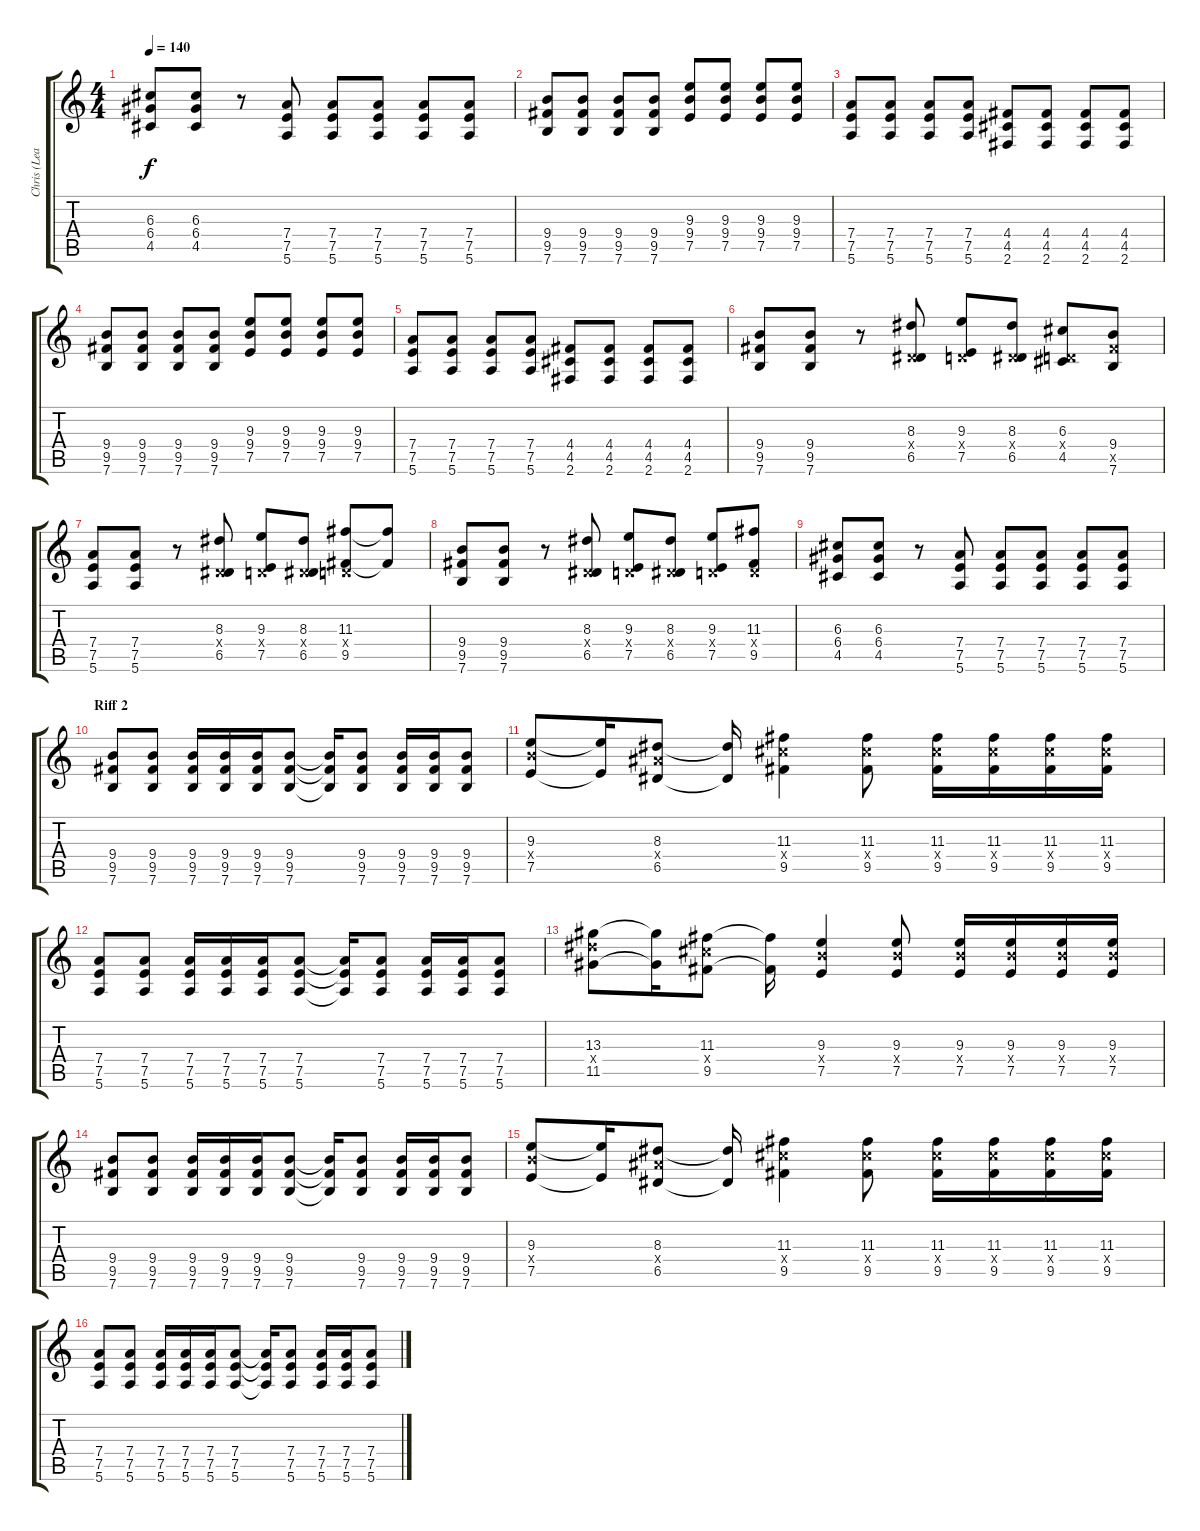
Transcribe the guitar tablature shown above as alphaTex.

\track ("Chris (Lead Guitar)" "Chris (Lea") {instrument distortionguitar}
\staff {score tabs}
\tuning (E4 B3 G3 D3 A2 E2) {hide}
\ts (4 4)
\tempo 140
\clef g2
\ks c
(6.3 6.4 4.5).8{dy f} (6.3 6.4 4.5).8 r.8 (7.4 7.5 5.6).8 (7.4 7.5 5.6).8 (7.4 7.5 5.6).8 (7.4 7.5 5.6).8 (7.4 7.5 5.6).8 |
(9.4 9.5 7.6).8 (9.4 9.5 7.6).8 (9.4 9.5 7.6).8 (9.4 9.5 7.6).8 (9.3 9.4 7.5).8 (9.3 9.4 7.5).8 (9.3 9.4 7.5).8 (9.3 9.4 7.5).8 |
(7.4 7.5 5.6).8 (7.4 7.5 5.6).8 (7.4 7.5 5.6).8 (7.4 7.5 5.6).8 (4.4 4.5 2.6).8 (4.4 4.5 2.6).8 (4.4 4.5 2.6).8 (4.4 4.5 2.6).8 |
(9.4 9.5 7.6).8 (9.4 9.5 7.6).8 (9.4 9.5 7.6).8 (9.4 9.5 7.6).8 (9.3 9.4 7.5).8 (9.3 9.4 7.5).8 (9.3 9.4 7.5).8 (9.3 9.4 7.5).8 |
(7.4 7.5 5.6).8 (7.4 7.5 5.6).8 (7.4 7.5 5.6).8 (7.4 7.5 5.6).8 (4.4 4.5 2.6).8 (4.4 4.5 2.6).8 (4.4 4.5 2.6).8 (4.4 4.5 2.6).8 |
(9.4 9.5 7.6).8 (9.4 9.5 7.6).8 r.8 (8.3 0.4{x} 6.5).8 (9.3 0.4{x} 7.5).8 (8.3 0.4{x} 6.5).8 (6.3 0.4{x} 4.5).8 (9.4 9.5{x} 7.6).8 |
(7.4 7.5 5.6).8 (7.4 7.5 5.6).8 r.8 (8.3 0.4{x} 6.5).8 (9.3 0.4{x} 7.5).8 (8.3 0.4{x} 6.5).8 (11.3 0.4{x} 9.5).8 (11.3{t} 9.5{t}).8 |
(9.4 9.5 7.6).8 (9.4 9.5 7.6).8 r.8 (8.3 0.4{x} 6.5).8 (9.3 0.4{x} 7.5).8 (8.3 0.4{x} 6.5).8 (9.3 0.4{x} 7.5).8 (11.3 0.4{x} 9.5).8 |
(6.3 6.4 4.5).8 (6.3 6.4 4.5).8 r.8 (7.4 7.5 5.6).8 (7.4 7.5 5.6).8 (7.4 7.5 5.6).8 (7.4 7.5 5.6).8 (7.4 7.5 5.6).8 |
\section ("" "Riff 2")
(9.4 9.5 7.6).8 (9.4 9.5 7.6).8 (9.4 9.5 7.6).16 (9.4 9.5 7.6).16 (9.4 9.5 7.6).16 (9.4 9.5 7.6).8 (9.4{t} 9.5{t} 7.6{t}).16 (9.4 9.5 7.6).8 (9.4 9.5 7.6).16 (9.4 9.5 7.6).16 (9.4 9.5 7.6).8 |
(9.3 9.4{x} 7.5).8 (9.3{t} 7.5{t}).16 (8.3 8.4{x} 6.5).8 (8.3{t} 6.5{t}).16 (11.3 11.4{x} 9.5).4 (11.3 11.4{x} 9.5).8 (11.3 11.4{x} 9.5).16 (11.3 11.4{x} 9.5).16 (11.3 11.4{x} 9.5).16 (11.3 11.4{x} 9.5).16 |
(7.4 7.5 5.6).8 (7.4 7.5 5.6).8 (7.4 7.5 5.6).16 (7.4 7.5 5.6).16 (7.4 7.5 5.6).16 (7.4 7.5 5.6).8 (7.4{t} 7.5{t} 5.6{t}).16 (7.4 7.5 5.6).8 (7.4 7.5 5.6).16 (7.4 7.5 5.6).16 (7.4 7.5 5.6).8 |
(13.3 13.4{x} 11.5).8 (13.3{t} 11.5{t}).16 (11.3 11.4{x} 9.5).8 (11.3{t} 9.5{t}).16 (9.3 9.4{x} 7.5).4 (9.3 9.4{x} 7.5).8 (9.3 9.4{x} 7.5).16 (9.3 9.4{x} 7.5).16 (9.3 9.4{x} 7.5).16 (9.3 9.4{x} 7.5).16 |
(9.4 9.5 7.6).8 (9.4 9.5 7.6).8 (9.4 9.5 7.6).16 (9.4 9.5 7.6).16 (9.4 9.5 7.6).16 (9.4 9.5 7.6).8 (9.4{t} 9.5{t} 7.6{t}).16 (9.4 9.5 7.6).8 (9.4 9.5 7.6).16 (9.4 9.5 7.6).16 (9.4 9.5 7.6).8 |
(9.3 9.4{x} 7.5).8 (9.3{t} 7.5{t}).16 (8.3 8.4{x} 6.5).8 (8.3{t} 6.5{t}).16 (11.3 11.4{x} 9.5).4 (11.3 11.4{x} 9.5).8 (11.3 11.4{x} 9.5).16 (11.3 11.4{x} 9.5).16 (11.3 11.4{x} 9.5).16 (11.3 11.4{x} 9.5).16 |
(7.4 7.5 5.6).8 (7.4 7.5 5.6).8 (7.4 7.5 5.6).16 (7.4 7.5 5.6).16 (7.4 7.5 5.6).16 (7.4 7.5 5.6).8 (7.4{t} 7.5{t} 5.6{t}).16 (7.4 7.5 5.6).8 (7.4 7.5 5.6).16 (7.4 7.5 5.6).16 (7.4 7.5 5.6).8
